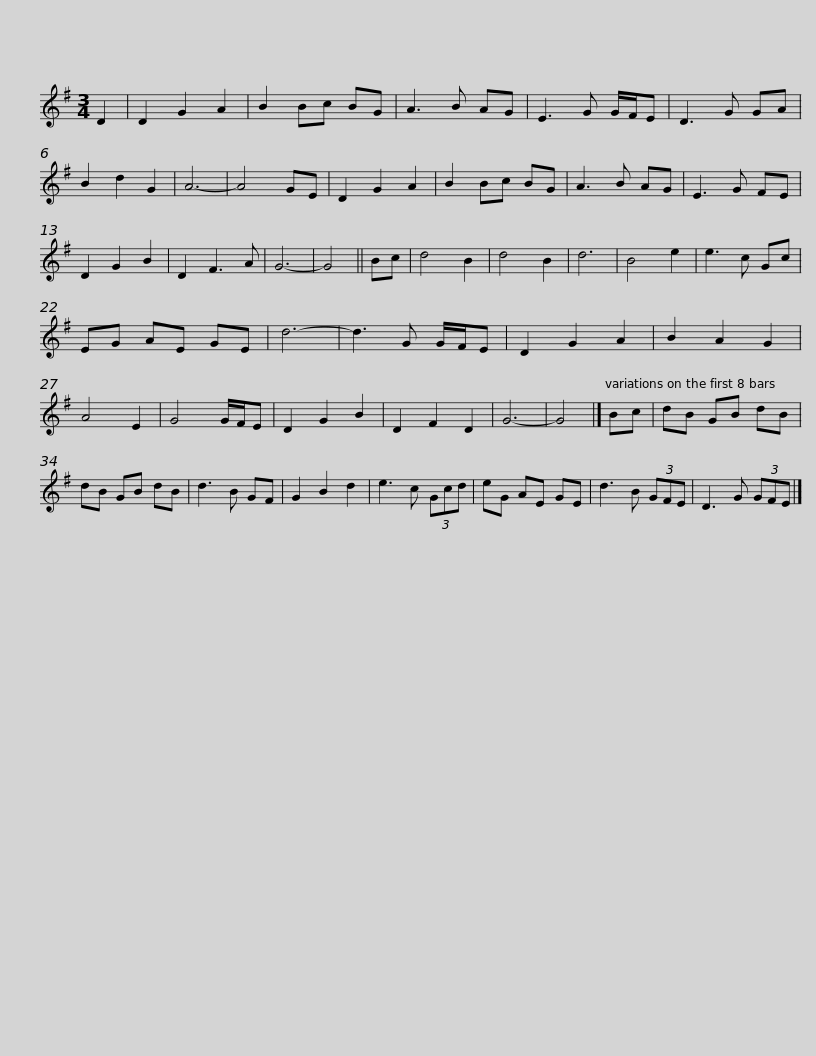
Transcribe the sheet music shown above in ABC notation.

X:1
L:1/8
M:3/4
I:linebreak $
K:G
V:1 treble
V:1
 D2 | D2 G2 A2 | B2 Bc BG | A3 B AG | E3 G G/F/E | %5
 D3 G GA | B2 d2 G2 | A6- | A4 GE | D2 G2 A2 | %10
 B2 Bc BG |$ A3 B AG | E3 G FE | D2 G2 B2 | D2 F3 A | %15
 G6- | G4 || Bc | d4 B2 | d4 B2 | %20
 d6 | B4 e2 | e3 c Gc | EG AE GE |$ d6- | %25
 d3 G G/F/E | D2 G2 A2 | B2 A2 G2 | A4 E2 | G4 G/F/E | %30
 D2 G2 B2 | D2 F2 D2 | G6- | G4 |] Bc | %35
 dB GB dB |$ dB GB dB | d3 B GF | G2 B2 d2 | e3 c (3Gcd | %40
 eG AE GE | d3 B (3GFE | D3 G (3GFE |] %43
